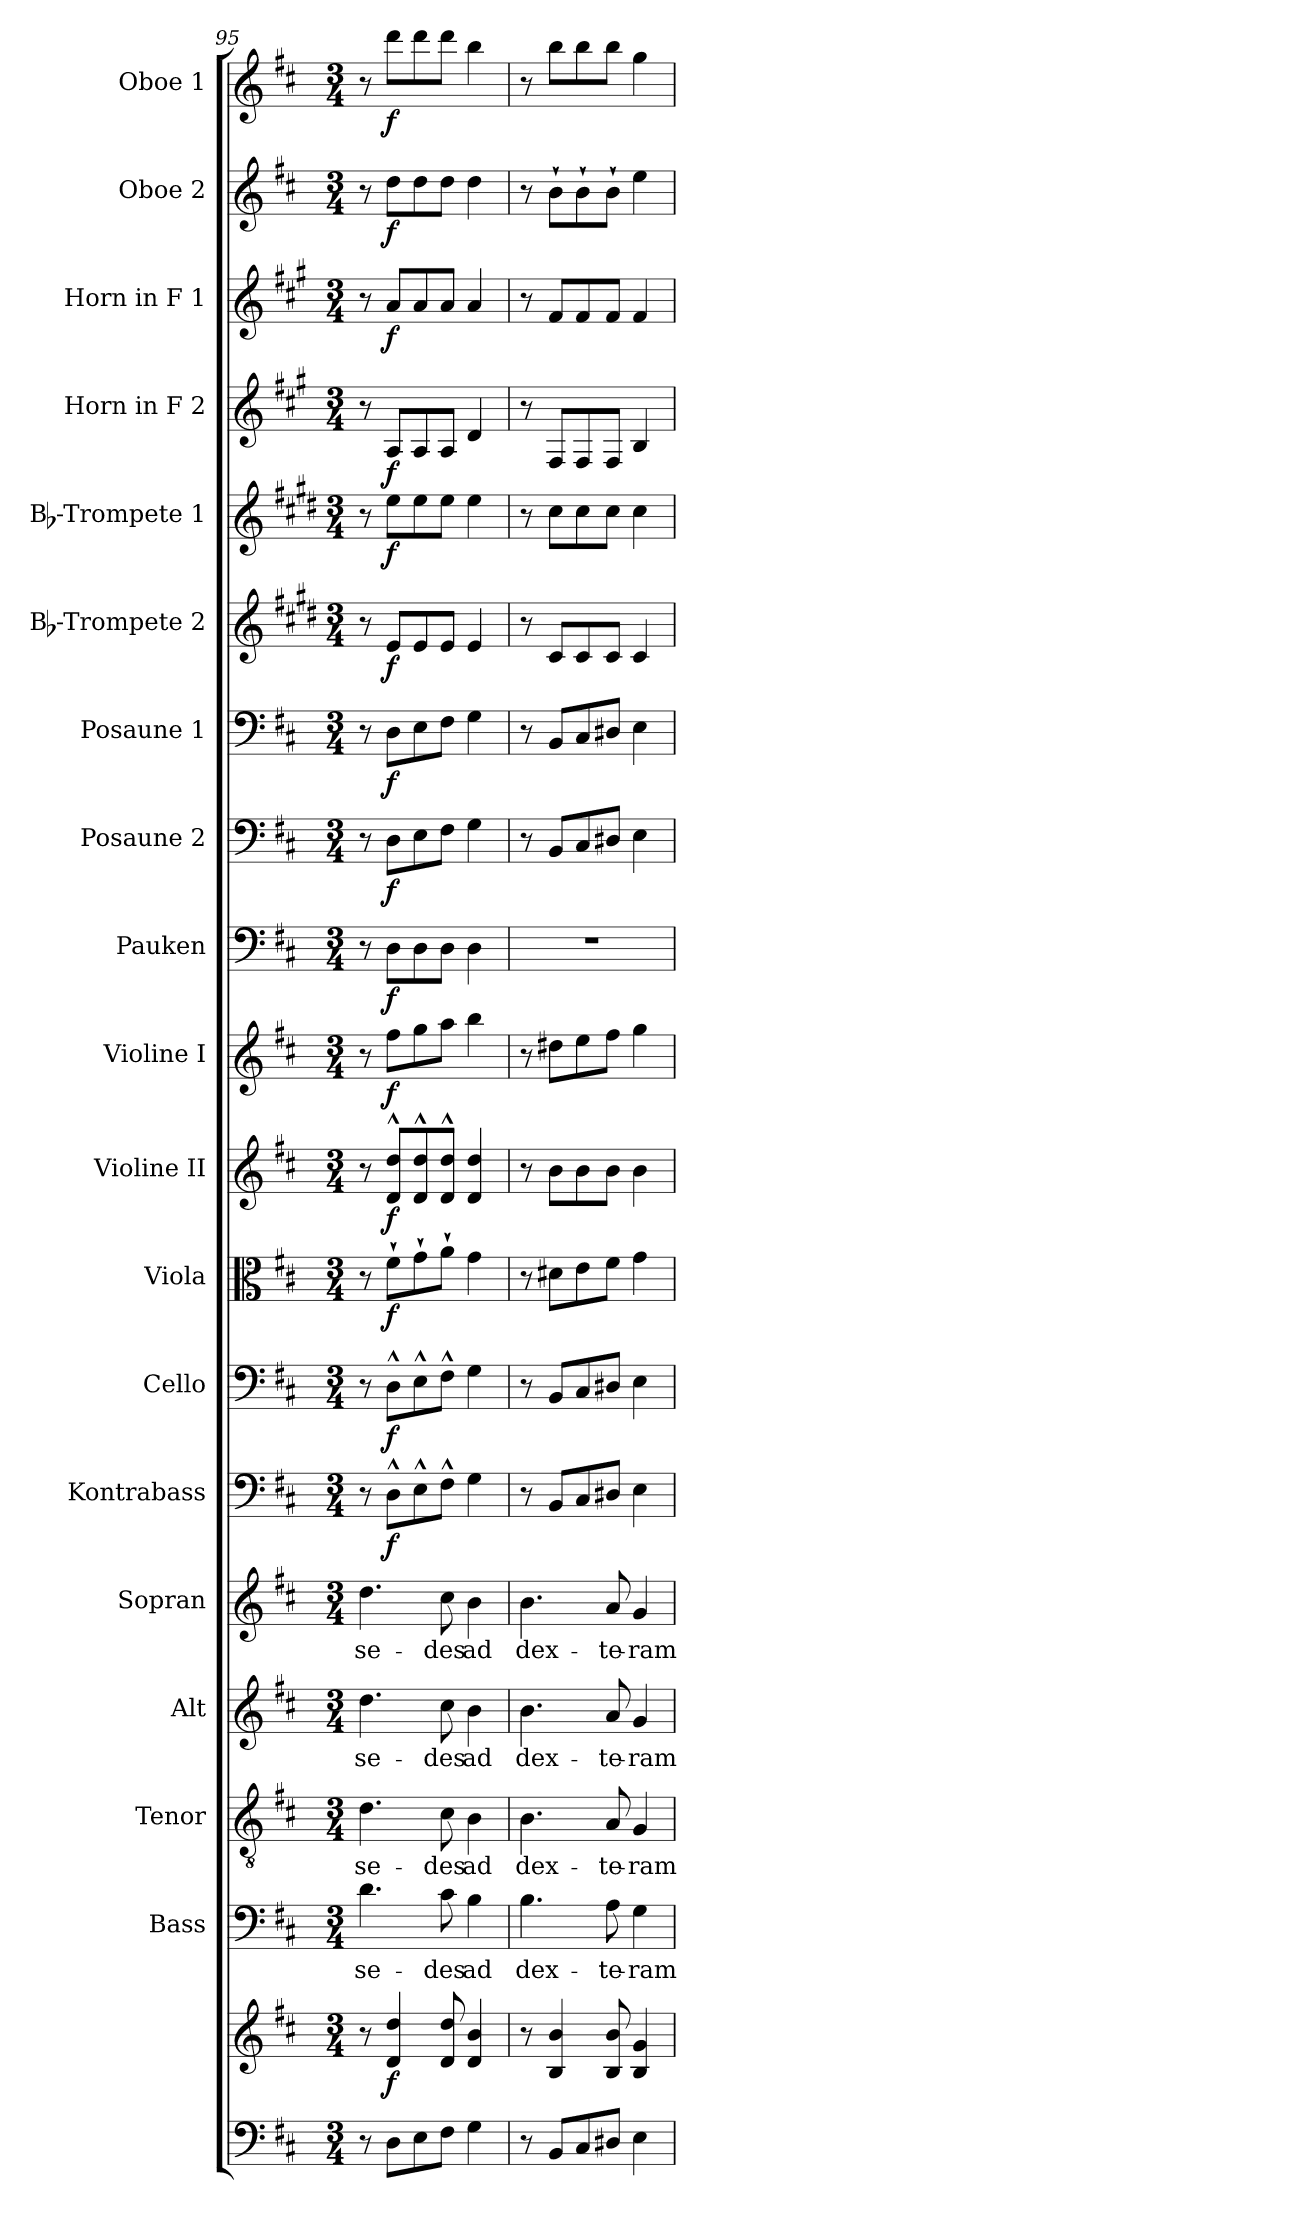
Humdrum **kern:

**kern	**kern	**dynam	**kern	**text	**kern	**text	**kern	**text	**kern	**text	**kern	**dynam	**kern	**dynam	**kern	**dynam	**kern	**dynam	**kern	**dynam	**kern	**dynam	**kern	**dynam	**kern	**dynam	**kern	**dynam	**kern	**dynam	**kern	**dynam	**kern	**dynam	**kern	**dynam	**kern	**dynam
*part19	*part19	*part19	*part18	*part18	*part17	*part17	*part16	*part16	*part15	*part15	*part14	*part14	*part13	*part13	*part12	*part12	*part11	*part11	*part10	*part10	*part9	*part9	*part8	*part8	*part7	*part7	*part6	*part6	*part5	*part5	*part4	*part4	*part3	*part3	*part2	*part2	*part1	*part1
*staff20	*staff19	*staff19/20	*staff18	*staff18	*staff17	*staff17	*staff16	*staff16	*staff15	*staff15	*staff14	*staff14	*staff13	*staff13	*staff12	*staff12	*staff11	*staff11	*staff10	*staff10	*staff9	*staff9	*staff8	*staff8	*staff7	*staff7	*staff6	*staff6	*staff5	*staff5	*staff4	*staff4	*staff3	*staff3	*staff2	*staff2	*staff1	*staff1
*	*	*	*I"Bass	*	*I"Tenor	*	*I"Alt	*	*I"Sopran	*	*I"Kontrabass	*	*I"Cello	*	*I"Viola	*	*I"Violine II	*	*I"Violine I	*	*I"Pauken	*	*I"Posaune 2	*	*I"Posaune 1	*	*I"Bb-Trompete 2	*	*I"Bb-Trompete 1	*	*I"Horn in F 2	*	*I"Horn in F 1	*	*I"Oboe 2	*	*I"Oboe 1	*
*	*	*	*I'B.	*	*I'T.	*	*I'A.	*	*I'S.	*	*I'Kb.	*	*	*	*I'Vla.	*	*I'Vl. II	*	*I'Vl. I	*	*I'Pk.	*	*I'Pos. 2	*	*I'Pos. 1	*	*I'Bb Trp. 2	*	*I'Bb Trp. 1	*	*	*	*	*	*I'Ob. 2	*	*I'Ob. 1	*
*clefF4	*clefG2	*	*clefF4	*	*clefGv2	*	*clefG2	*	*clefG2	*	*clefF4	*	*clefF4	*	*clefC3	*	*clefG2	*	*clefG2	*	*clefF4	*	*clefF4	*	*clefF4	*	*clefG2	*	*clefG2	*	*clefG2	*	*clefG2	*	*clefG2	*	*clefG2	*
*	*	*	*	*	*	*	*	*	*	*	*ITrd7c12	*	*	*	*	*	*	*	*	*	*	*	*	*	*	*	*ITrd1c2	*	*ITrd1c2	*	*ITrd4c7	*	*ITrd4c7	*	*	*	*	*
*k[f#c#]	*k[f#c#]	*	*k[f#c#]	*	*k[f#c#]	*	*k[f#c#]	*	*k[f#c#]	*	*k[f#c#]	*	*k[f#c#]	*	*k[f#c#]	*	*k[f#c#]	*	*k[f#c#]	*	*k[f#c#]	*	*k[f#c#]	*	*k[f#c#]	*	*k[f#c#]	*	*k[f#c#]	*	*k[f#c#]	*	*k[f#c#]	*	*k[f#c#]	*	*k[f#c#]	*
*D:	*D:	*	*D:	*	*D:	*	*D:	*	*D:	*	*D:	*	*D:	*	*D:	*	*D:	*	*D:	*	*D:	*	*D:	*	*D:	*	*D:	*	*D:	*	*D:	*	*D:	*	*D:	*	*D:	*
*M3/4	*M3/4	*	*M3/4	*	*M3/4	*	*M3/4	*	*M3/4	*	*M3/4	*	*M3/4	*	*M3/4	*	*M3/4	*	*M3/4	*	*M3/4	*	*M3/4	*	*M3/4	*	*M3/4	*	*M3/4	*	*M3/4	*	*M3/4	*	*M3/4	*	*M3/4	*
=95	=95	=95	=95	=95	=95	=95	=95	=95	=95	=95	=95	=95	=95	=95	=95	=95	=95	=95	=95	=95	=95	=95	=95	=95	=95	=95	=95	=95	=95	=95	=95	=95	=95	=95	=95	=95	=95	=95
!	!	!	!	!LO:LY:b	!	!LO:LY:b	!	!LO:LY:b	!	!LO:LY:b	!	!	!	!	!	!	!	!	!	!	!	!	!	!	!	!	!	!	!	!	!	!	!	!	!	!	!	!
8r	8r	.	4.d\	se-	4.d\	se-	4.dd\	se-	4.dd\	se-	8r	.	8r	.	8r	.	8r	.	8r	.	8r	.	8r	.	8r	.	8r	.	8r	.	8r	.	8r	.	8r	.	8r	.
!	!	!LO:DY:b	!	!	!	!	!	!	!	!	!	!LO:DY:b	!	!LO:DY:b	!	!LO:DY:b	!	!LO:DY:b	!	!LO:DY:b	!	!LO:DY:b	!	!LO:DY:b	!	!LO:DY:b	!	!LO:DY:b	!	!LO:DY:b	!	!LO:DY:b	!	!LO:DY:b	!	!LO:DY:b	!	!LO:DY:b
8D\L	4d/ 4dd/	f	.	.	.	.	.	.	.	.	8DD^^>\L	f	8D^^>\L	f	8f#`>\L	f	8d/^^> 8dd/^^>L	f	8ff#\L	f	8D\L	f	8D\L	f	8D\L	f	8d/L	f	8dd\L	f	8D/L	f	8d/L	f	8dd\L	f	8ddd\L	f
8E\	.	.	.	.	.	.	.	.	.	.	8EE^^>\	.	8E^^>\	.	8g`>\	.	8d/^^> 8dd/^^>	.	8gg\	.	8D\	.	8E\	.	8E\	.	8d/	.	8dd\	.	8D/	.	8d/	.	8dd\	.	8ddd\	.
!	!	!	!	!LO:LY:b	!	!LO:LY:b	!	!LO:LY:b	!	!LO:LY:b	!	!	!	!	!	!	!	!	!	!	!	!	!	!	!	!	!	!	!	!	!	!	!	!	!	!	!	!
8F#\J	8d/ 8dd/	.	8c#\	-des	8c#\	-des	8cc#\	-des	8cc#\	-des	8FF#^^>\J	.	8F#^^>\J	.	8a`>\J	.	8d/^^> 8dd/^^>J	.	8aa\J	.	8D\J	.	8F#\J	.	8F#\J	.	8d/J	.	8dd\J	.	8D/J	.	8d/J	.	8dd\J	.	8ddd\J	.
!	!	!	!	!LO:LY:b	!	!LO:LY:b	!	!LO:LY:b	!	!LO:LY:b	!	!	!	!	!	!	!	!	!	!	!	!	!	!	!	!	!	!	!	!	!	!	!	!	!	!	!	!
4G\	4d/ 4b/	.	4B\	ad	4B\	ad	4b\	ad	4b\	ad	4GG\	.	4G\	.	4g\	.	4d/ 4dd/	.	4bb\	.	4D\	.	4G\	.	4G\	.	4d/	.	4dd\	.	4G/	.	4d/	.	4dd\	.	4bb\	.
!!LO:PB:g=z
=96	=96	=96	=96	=96	=96	=96	=96	=96	=96	=96	=96	=96	=96	=96	=96	=96	=96	=96	=96	=96	=96	=96	=96	=96	=96	=96	=96	=96	=96	=96	=96	=96	=96	=96	=96	=96	=96	=96
!	!	!	!	!LO:LY:b	!	!LO:LY:b	!	!LO:LY:b	!	!LO:LY:b	!	!	!	!	!	!	!	!	!	!	!	!	!	!	!	!	!	!	!	!	!	!	!	!	!	!	!	!
8r	8r	.	4.B\	dex-	4.B\	dex-	4.b\	dex-	4.b\	dex-	8r	.	8r	.	8r	.	8r	.	8r	.	2.r	.	8r	.	8r	.	8r	.	8r	.	8r	.	8r	.	8r	.	8r	.
8BB/L	4B/ 4b/	.	.	.	.	.	.	.	.	.	8BBB/L	.	8BB/L	.	8d#X\L	.	8b\L	.	8dd#X\L	.	.	.	8BB/L	.	8BB/L	.	8B/L	.	8b\L	.	8BB/L	.	8B/L	.	8b`>\L	.	8bb\L	.
8C#/	.	.	.	.	.	.	.	.	.	.	8CC#/	.	8C#/	.	8e\	.	8b\	.	8ee\	.	.	.	8C#/	.	8C#/	.	8B/	.	8b\	.	8BB/	.	8B/	.	8b`>\	.	8bb\	.
!	!	!	!	!LO:LY:b	!	!LO:LY:b	!	!LO:LY:b	!	!LO:LY:b	!	!	!	!	!	!	!	!	!	!	!	!	!	!	!	!	!	!	!	!	!	!	!	!	!	!	!	!
8D#X/J	8B/ 8b/	.	8A\	-te-	8A/	-te-	8a/	-te-	8a/	-te-	8DD#X/J	.	8D#X/J	.	8f#\J	.	8b\J	.	8ff#\J	.	.	.	8D#X/J	.	8D#X/J	.	8B/J	.	8b\J	.	8BB/J	.	8B/J	.	8b`>\J	.	8bb\J	.
!	!	!	!	!LO:LY:b	!	!LO:LY:b	!	!LO:LY:b	!	!LO:LY:b	!	!	!	!	!	!	!	!	!	!	!	!	!	!	!	!	!	!	!	!	!	!	!	!	!	!	!	!
4E\	4B/ 4g/	.	4G\	-ram	4G/	-ram	4g/	-ram	4g/	-ram	4EE\	.	4E\	.	4g\	.	4b\	.	4gg\	.	.	.	4E\	.	4E\	.	4B/	.	4b\	.	4E/	.	4B/	.	4ee\	.	4gg\	.
=	=	=	=	=	=	=	=	=	=	=	=	=	=	=	=	=	=	=	=	=	=	=	=	=	=	=	=	=	=	=	=	=	=	=	=	=	=	=
*-	*-	*-	*-	*-	*-	*-	*-	*-	*-	*-	*-	*-	*-	*-	*-	*-	*-	*-	*-	*-	*-	*-	*-	*-	*-	*-	*-	*-	*-	*-	*-	*-	*-	*-	*-	*-	*-	*-
